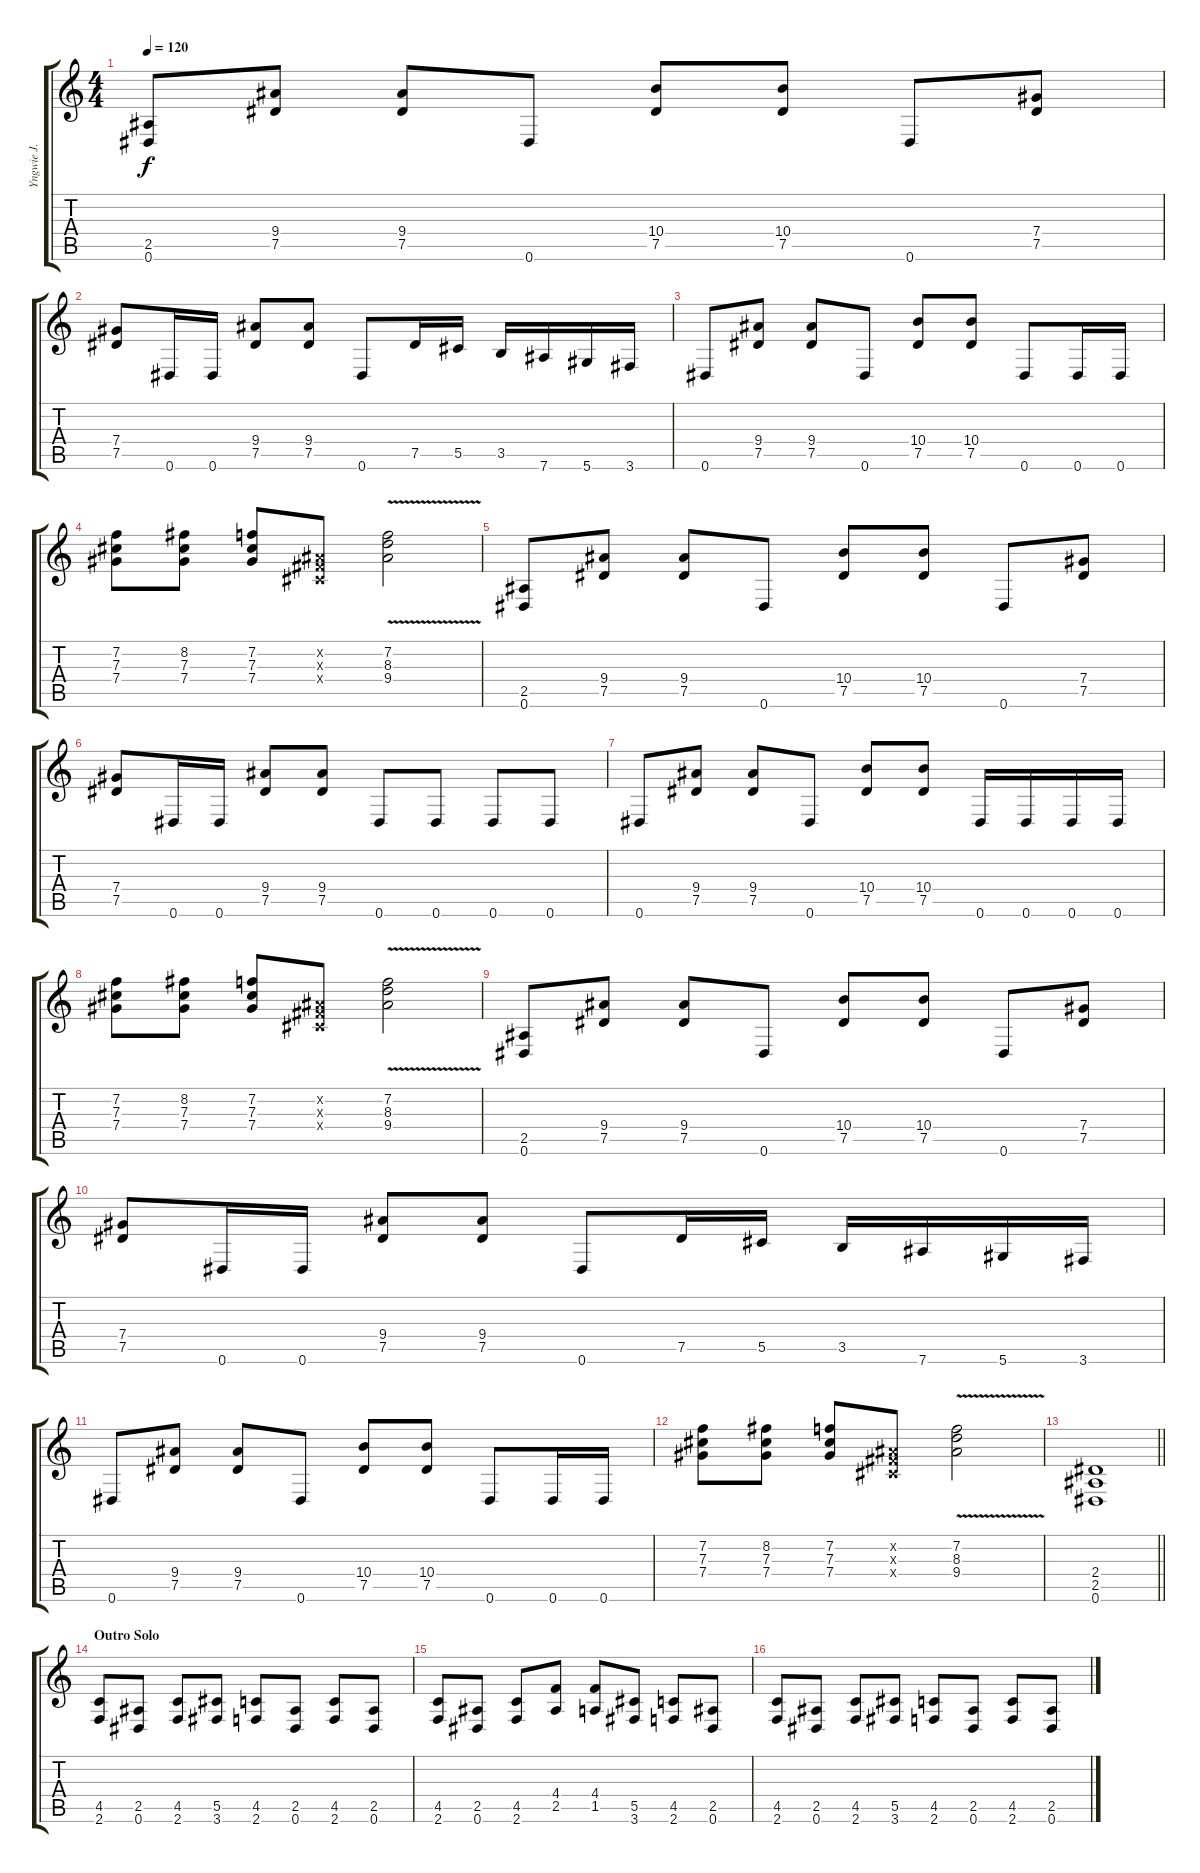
\track ("Yngwie J. Malmsteen" "Yngwie J. ") {instrument overdrivenguitar}
\staff {score tabs}
\tuning (Eb4 Bb3 Gb3 Db3 Ab2 Eb2) {hide}
\ts (4 4)
\tempo 120
\clef g2
\ks c
(2.5 0.6).8{dy f} (9.4 7.5).8 (9.4 7.5).8 0.6.8 (10.4 7.5).8 (10.4 7.5).8 0.6.8 (7.4 7.5).8 |
(7.4 7.5).8 0.6.16 0.6.16 (9.4 7.5).8 (9.4 7.5).8 0.6.8 7.5.16 5.5.16 3.5.16 7.6.16 5.6.16 3.6.16 |
0.6.8 (9.4 7.5).8 (9.4 7.5).8 0.6.8 (10.4 7.5).8 (10.4 7.5).8 0.6.8 0.6.16 0.6.16 |
(7.2 7.3 7.4).8 (8.2 7.3 7.4).8 (7.2 7.3 7.4).8 (0.2{x} 0.3{x} 0.4{x}).8 (7.2 8.3 9.4{v}).2 |
(2.5 0.6).8 (9.4 7.5).8 (9.4 7.5).8 0.6.8 (10.4 7.5).8 (10.4 7.5).8 0.6.8 (7.4 7.5).8 |
(7.4 7.5).8 0.6.16 0.6.16 (9.4 7.5).8 (9.4 7.5).8 0.6.8 0.6.8 0.6.8 0.6.8 |
0.6.8 (9.4 7.5).8 (9.4 7.5).8 0.6.8 (10.4 7.5).8 (10.4 7.5).8 0.6.16 0.6.16 0.6.16 0.6.16 |
(7.2 7.3 7.4).8 (8.2 7.3 7.4).8 (7.2 7.3 7.4).8 (0.2{x} 0.3{x} 0.4{x}).8 (7.2 8.3 9.4{v}).2 |
(2.5 0.6).8 (9.4 7.5).8 (9.4 7.5).8 0.6.8 (10.4 7.5).8 (10.4 7.5).8 0.6.8 (7.4 7.5).8 |
(7.4 7.5).8 0.6.16 0.6.16 (9.4 7.5).8 (9.4 7.5).8 0.6.8 7.5.16 5.5.16 3.5.16 7.6.16 5.6.16 3.6.16 |
0.6.8 (9.4 7.5).8 (9.4 7.5).8 0.6.8 (10.4 7.5).8 (10.4 7.5).8 0.6.8 0.6.16 0.6.16 |
(7.2 7.3 7.4).8 (8.2 7.3 7.4).8 (7.2 7.3 7.4).8 (0.2{x} 0.3{x} 0.4{x}).8 (7.2 8.3 9.4{v}).2 |
\barLineRight lightlight
(2.4 2.5 0.6).1 |
\section ("" "Outro Solo")
(4.5 2.6).8 (2.5 0.6).8 (4.5 2.6).8 (5.5 3.6).8 (4.5 2.6).8 (2.5 0.6).8 (4.5 2.6).8 (2.5 0.6).8 |
(4.5 2.6).8 (2.5 0.6).8 (4.5 2.6).8 (4.4 2.5).8 (4.4 1.5).8 (5.5 3.6).8 (4.5 2.6).8 (2.5 0.6).8 |
(4.5 2.6).8 (2.5 0.6).8 (4.5 2.6).8 (5.5 3.6).8 (4.5 2.6).8 (2.5 0.6).8 (4.5 2.6).8 (2.5 0.6).8
